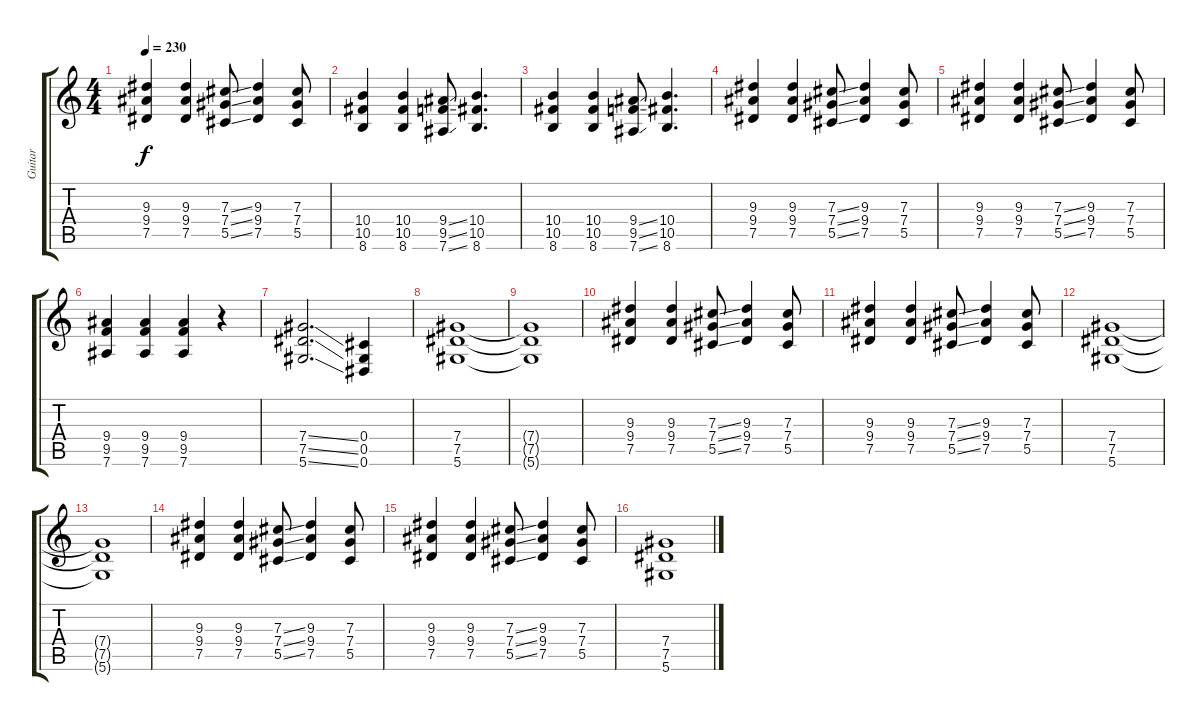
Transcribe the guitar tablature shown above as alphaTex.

\track ("Guitar" "Guitar") {instrument distortionguitar}
\staff {score tabs}
\tuning (Eb4 Bb3 Gb3 Db3 Ab2 Eb2) {hide}
\ts (4 4)
\tempo 230
\clef g2
\ks c
(9.3 9.4 7.5).4{dy f} (9.3 9.4 7.5).4 (7.3{ss} 7.4{ss} 5.5{ss}).8 (9.3 9.4 7.5).4 (7.3 7.4 5.5).8 |
(10.4 10.5 8.6).4 (10.4 10.5 8.6).4 (9.4{ss} 9.5{ss} 7.6{ss}).8 (10.4 10.5 8.6).4{d} |
(10.4 10.5 8.6).4 (10.4 10.5 8.6).4 (9.4{ss} 9.5{ss} 7.6{ss}).8 (10.4 10.5 8.6).4{d} |
(9.3 9.4 7.5).4 (9.3 9.4 7.5).4 (7.3{ss} 7.4{ss} 5.5{ss}).8 (9.3 9.4 7.5).4 (7.3 7.4 5.5).8 |
(9.3 9.4 7.5).4 (9.3 9.4 7.5).4 (7.3{ss} 7.4{ss} 5.5{ss}).8 (9.3 9.4 7.5).4 (7.3 7.4 5.5).8 |
(9.4 9.5 7.6).4 (9.4 9.5 7.6).4 (9.4 9.5 7.6).4 r.4 |
(7.4{ss} 7.5{ss} 5.6{ss}).2{d} (0.4 0.5 0.6).4 |
(7.4 7.5 5.6).1 |
(7.4{t} 7.5{t} 5.6{t}).1 |
(9.3 9.4 7.5).4 (9.3 9.4 7.5).4 (7.3{ss} 7.4{ss} 5.5{ss}).8 (9.3 9.4 7.5).4 (7.3 7.4 5.5).8 |
(9.3 9.4 7.5).4 (9.3 9.4 7.5).4 (7.3{ss} 7.4{ss} 5.5{ss}).8 (9.3 9.4 7.5).4 (7.3 7.4 5.5).8 |
(7.4 7.5 5.6).1 |
(7.4{t} 7.5{t} 5.6{t}).1 |
(9.3 9.4 7.5).4 (9.3 9.4 7.5).4 (7.3{ss} 7.4{ss} 5.5{ss}).8 (9.3 9.4 7.5).4 (7.3 7.4 5.5).8 |
(9.3 9.4 7.5).4 (9.3 9.4 7.5).4 (7.3{ss} 7.4{ss} 5.5{ss}).8 (9.3 9.4 7.5).4 (7.3 7.4 5.5).8 |
(7.4 7.5 5.6).1
